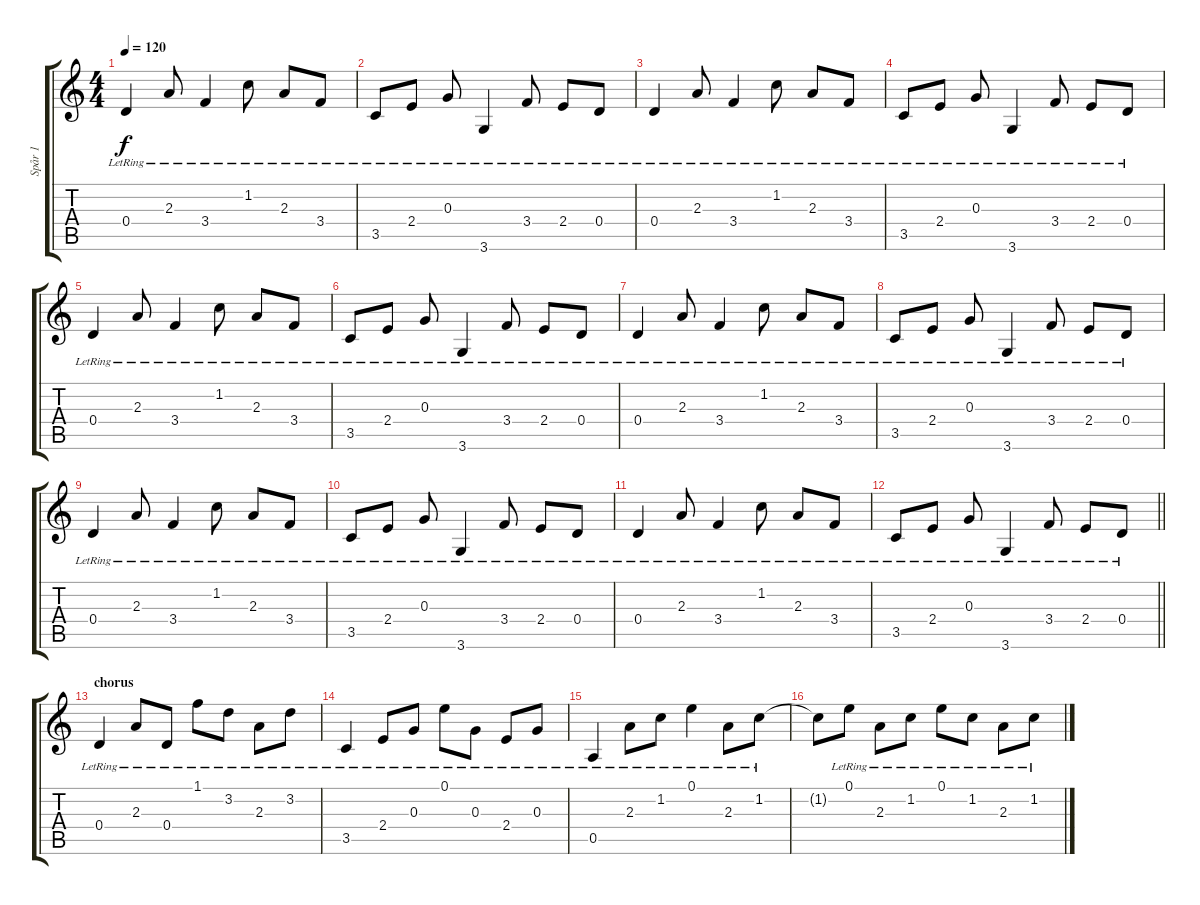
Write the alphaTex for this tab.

\track ("Spår 1" "Spår 1") {instrument electricguitarclean}
\staff {score tabs}
\tuning (E4 B3 G3 D3 A2 E2) {hide}
\ts (4 4)
\tempo 120
\clef g2
\ks c
0.4{lr}.4{dy f} 2.3{lr}.8 3.4{lr}.4 1.2{lr}.8 2.3{lr}.8 3.4{lr}.8 |
3.5{lr}.8 2.4{lr}.8 0.3{lr}.8 3.6{lr}.4 3.4{lr}.8 2.4{lr}.8 0.4{lr}.8 |
0.4{lr}.4 2.3{lr}.8 3.4{lr}.4 1.2{lr}.8 2.3{lr}.8 3.4{lr}.8 |
3.5{lr}.8 2.4{lr}.8 0.3{lr}.8 3.6{lr}.4 3.4{lr}.8 2.4{lr}.8 0.4{lr}.8 |
0.4{lr}.4 2.3{lr}.8 3.4{lr}.4 1.2{lr}.8 2.3{lr}.8 3.4{lr}.8 |
3.5{lr}.8 2.4{lr}.8 0.3{lr}.8 3.6{lr}.4 3.4{lr}.8 2.4{lr}.8 0.4{lr}.8 |
0.4{lr}.4 2.3{lr}.8 3.4{lr}.4 1.2{lr}.8 2.3{lr}.8 3.4{lr}.8 |
3.5{lr}.8 2.4{lr}.8 0.3{lr}.8 3.6{lr}.4 3.4{lr}.8 2.4{lr}.8 0.4{lr}.8 |
0.4{lr}.4 2.3{lr}.8 3.4{lr}.4 1.2{lr}.8 2.3{lr}.8 3.4{lr}.8 |
3.5{lr}.8 2.4{lr}.8 0.3{lr}.8 3.6{lr}.4 3.4{lr}.8 2.4{lr}.8 0.4{lr}.8 |
0.4{lr}.4 2.3{lr}.8 3.4{lr}.4 1.2{lr}.8 2.3{lr}.8 3.4{lr}.8 |
\barLineRight lightlight
3.5{lr}.8 2.4{lr}.8 0.3{lr}.8 3.6{lr}.4 3.4{lr}.8 2.4{lr}.8 0.4{lr}.8 |
\section ("" "chorus")
0.4{lr}.4 2.3{lr}.8 0.4{lr}.8 1.1{lr}.8 3.2{lr}.8 2.3{lr}.8 3.2{lr}.8 |
3.5{lr}.4 2.4{lr}.8 0.3{lr}.8 0.1{lr}.8 0.3{lr}.8 2.4{lr}.8 0.3{lr}.8 |
0.5{lr}.4 2.3{lr}.8 1.2{lr}.8 0.1{lr}.4 2.3{lr}.8 1.2{lr}.8 |
1.2{t}.8 0.1{lr}.8 2.3{lr}.8 1.2{lr}.8 0.1{lr}.8 1.2{lr}.8 2.3{lr}.8 1.2{lr}.8
